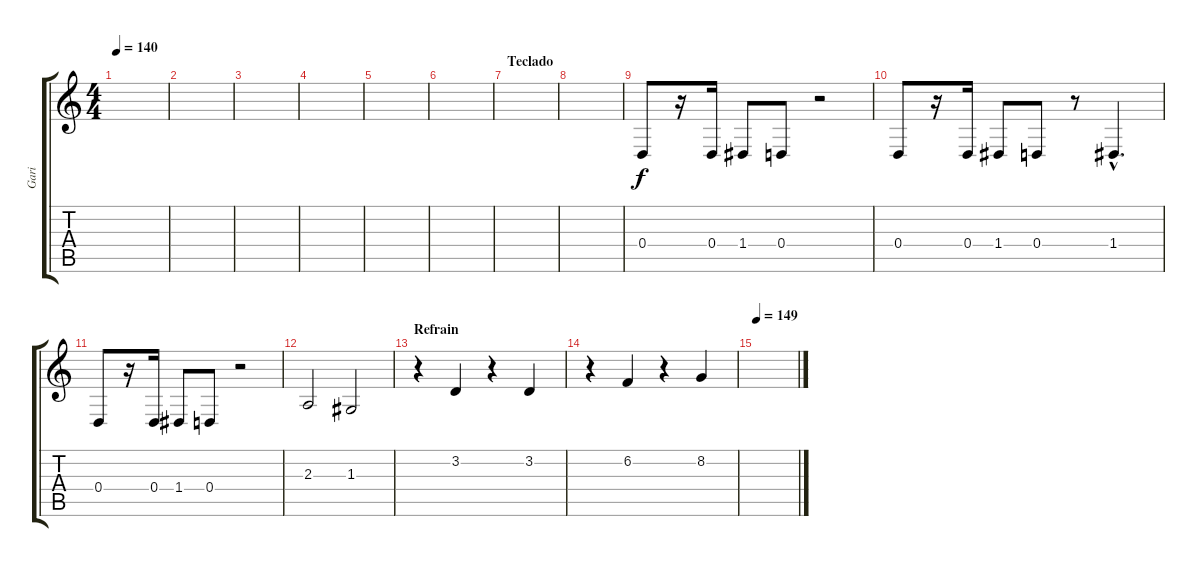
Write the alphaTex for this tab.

\track ("Gari" "Gari") {instrument trombone}
\staff {score tabs}
\tuning (E4 B3 G3 D3 A2 E2) {hide}
\ts (4 4)
\tempo 140
\clef g2
\ks c
|
|
|
|
|
|
\section ("" "Teclado")
|
|
0.4.8 r.16 0.4.16 1.4.8 0.4.8 r.2 |
0.4.8 r.16 0.4.16 1.4.8 0.4.8 r.8 1.4{hac}.4{d} |
0.4.8 r.16 0.4.16 1.4.8 0.4.8 r.2 |
2.3.2 1.3.2 |
\section ("" "Refrain")
r.4 3.2.4 r.4 3.2.4 |
r.4 6.2.4 r.4 8.2.4 |
\tempo 149
